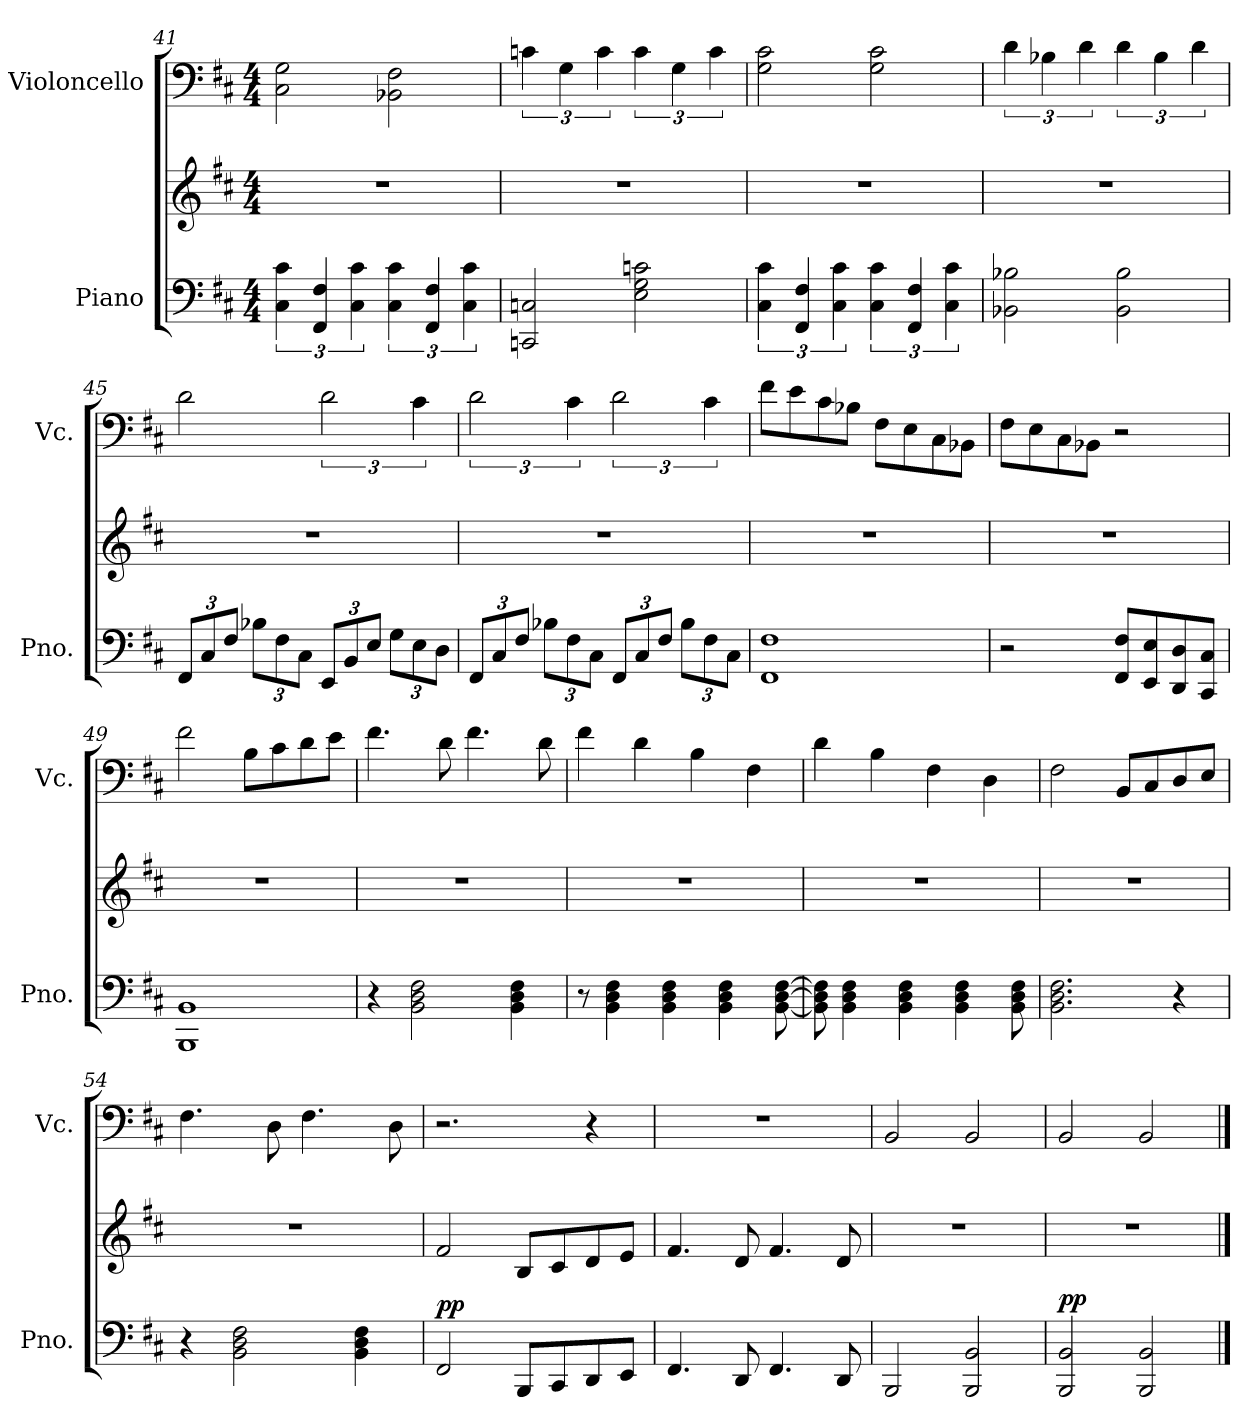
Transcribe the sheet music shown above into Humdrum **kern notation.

**kern	**kern	**dynam	**kern
*part2	*part2	*part2	*part1
*staff3	*staff2	*staff2/3	*staff1
*I"Piano	*	*	*I"Violoncello
*I'Pno.	*	*	*I'Vc.
!!LO:LB:g=z
*clefF4	*clefG2	*	*clefF4
*k[f#c#]	*k[f#c#]	*	*k[f#c#]
*M4/4	*M4/4	*	*M4/4
=41	=41	=41	=41
6C#\ 6c#\	1r	.	2C#\ 2G\
6FF#/ 6F#/	.	.	.
6C#\ 6c#\	.	.	.
6C#\ 6c#\	.	.	2BB-X\ 2F#\
6FF#/ 6F#/	.	.	.
6C#\ 6c#\	.	.	.
=42	=42	=42	=42
2CCn/ 2Cn/	1r	.	6cn\
.	.	.	6G\
.	.	.	6c\
2E\ 2G\ 2cn\	.	.	6c\
.	.	.	6G\
.	.	.	6c\
!!LO:LB:g=z
=43	=43	=43	=43
6C#\ 6c#\	1r	.	2G\ 2c#\
6FF#/ 6F#/	.	.	.
6C#\ 6c#\	.	.	.
6C#\ 6c#\	.	.	2G\ 2c#\
6FF#/ 6F#/	.	.	.
6C#\ 6c#\	.	.	.
=44	=44	=44	=44
2BB-X\ 2B-X\	1r	.	6d\
.	.	.	6B-X\
.	.	.	6d\
2BB-\ 2B-\	.	.	6d\
.	.	.	6B-\
.	.	.	6d\
=45	=45	=45	=45
*Xbrackettup	*	*	*
12FF#/L	1r	.	2d\
12C#/	.	.	.
12F#/J	.	.	.
12B-X\L	.	.	.
12F#\	.	.	.
12C#\J	.	.	.
12EE/L	.	.	3d\
12BB/	.	.	.
12E/J	.	.	.
12G\L	.	.	.
12E\	.	.	6c#\
12D\J	.	.	.
=46	=46	=46	=46
12FF#/L	1r	.	3d\
12C#/	.	.	.
12F#/J	.	.	.
12B-X\L	.	.	.
12F#\	.	.	6c#\
12C#\J	.	.	.
12FF#/L	.	.	3d\
12C#/	.	.	.
12F#/J	.	.	.
12B-\L	.	.	.
12F#\	.	.	6c#\
12C#\J	.	.	.
!!LO:LB:g=z
=47	=47	=47	=47
1FF# 1F#	1r	.	8f#\L
.	.	.	8e\
.	.	.	8c#\
.	.	.	8B-X\J
.	.	.	8F#\L
.	.	.	8E\
.	.	.	8C#\
.	.	.	8BB-X\J
=48	=48	=48	=48
2r	1r	.	8F#\L
.	.	.	8E\
.	.	.	8C#\
.	.	.	8BB-X\J
8FF#/ 8F#/L	.	.	2r
8EE/ 8E/	.	.	.
8DD/ 8D/	.	.	.
8CC#/ 8C#/J	.	.	.
!!LO:PB:g=z
=49	=49	=49	=49
1BBB 1BB	1r	.	2f#\
.	.	.	8B\L
.	.	.	8c#\
.	.	.	8d\
.	.	.	8e\J
=50	=50	=50	=50
4r	1r	.	4.f#\
2BB\ 2D\ 2F#\	.	.	.
.	.	.	8d\
.	.	.	4.f#\
4BB\ 4D\ 4F#\	.	.	.
.	.	.	8d\
=51	=51	=51	=51
8r	1r	.	4f#\
4BB\ 4D\ 4F#\	.	.	.
.	.	.	4d\
4BB\ 4D\ 4F#\	.	.	.
.	.	.	4B\
4BB\ 4D\ 4F#\	.	.	.
.	.	.	4F#\
[8BB\ [8D\ [8F#\	.	.	.
=52	=52	=52	=52
8BB\] 8D\] 8F#\]	1r	.	4d\
4BB\ 4D\ 4F#\	.	.	.
.	.	.	4B\
4BB\ 4D\ 4F#\	.	.	.
.	.	.	4F#\
4BB\ 4D\ 4F#\	.	.	.
.	.	.	4D\
8BB\ 8D\ 8F#\	.	.	.
=53	=53	=53	=53
2.BB\ 2.D\ 2.F#\	1r	.	2F#\
.	.	.	8BB/L
.	.	.	8C#/
4r	.	.	8D/
.	.	.	8E/J
=54	=54	=54	=54
4r	1r	.	4.F#\
2BB\ 2D\ 2F#\	.	.	.
.	.	.	8D\
.	.	.	4.F#\
4BB\ 4D\ 4F#\	.	.	.
.	.	.	8D\
!!LO:LB:g=z
=55	=55	=55	=55
!	!	!LO:DY:a=2	!
!	!	!LO:DY:n=1:a	!
2FF#/	2f#/	p p	2.r
8BBB/L	8B/L	.	.
8CC#/	8c#/	.	.
8DD/	8d/	.	4r
8EE/J	8e/J	.	.
=56	=56	=56	=56
4.FF#/	4.f#/	.	1r
8DD/	8d/	.	.
4.FF#/	4.f#/	.	.
8DD/	8d/	.	.
=57	=57	=57	=57
2BBB/	1r	.	2BB/
2BBB/ 2BB/	.	.	2BB/
=58	=58	=58	=58
!	!	!LO:DY:a=2	!
2BBB/ 2BB/	1r	pp	2BB/
2BBB/ 2BB/	.	.	2BB/
==	==	==	==
*-	*-	*-	*-
